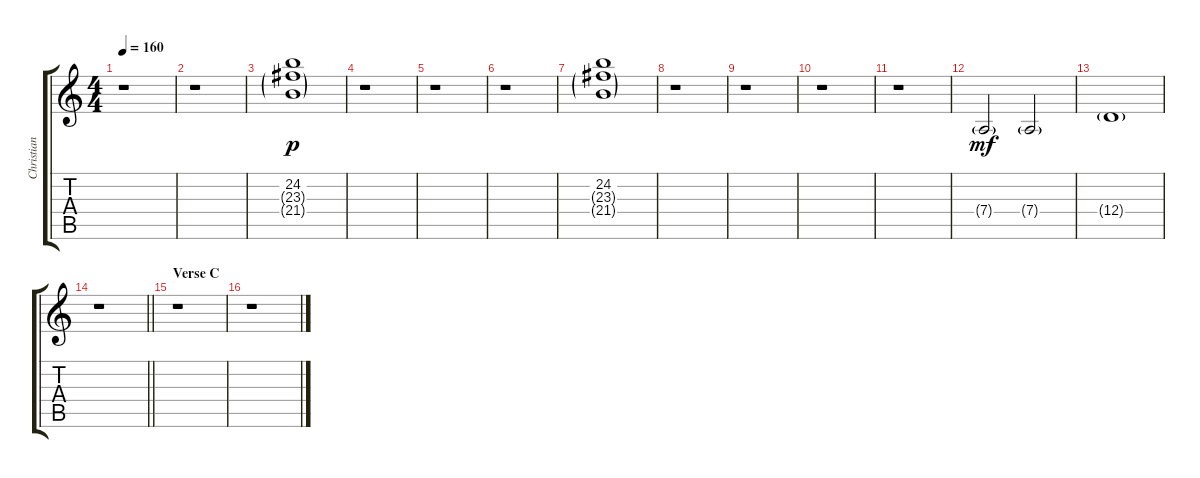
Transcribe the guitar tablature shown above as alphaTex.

\track ("Christian Kretschmar" "Christian ") {instrument stringensemble2}
\staff {score tabs}
\tuning (E4 B3 G3 D3 A2 E2) {hide}
\ts (4 4)
\tempo 160
\clef g2
\ks c
r.1{dy p} |
r.1 |
(24.2 23.3{g} 21.4{g}).1 |
r.1 |
r.1 |
r.1 |
(24.2 23.3{g} 21.4{g}).1 |
r.1 |
r.1 |
r.1 |
r.1 |
7.4{g}.2{dy mf} 7.4{g}.2 |
12.4{g}.1 |
\barLineRight lightlight
r.1 |
\section ("" "Verse C")
r.1{instrument stringensemble2} |
r.1
